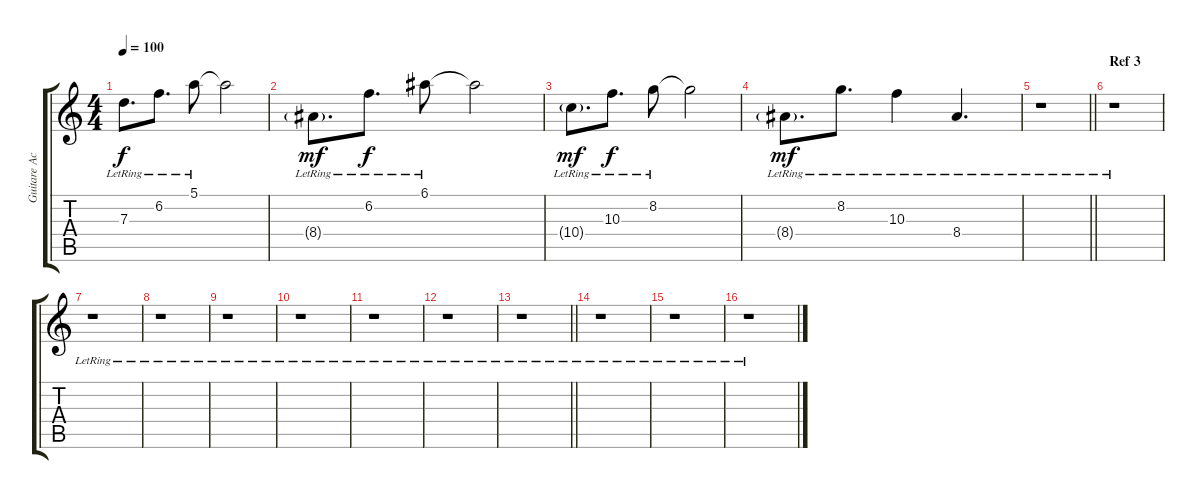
\track ("Guitare Ac." "Guitare Ac") {instrument acousticguitarsteel}
\staff {score tabs}
\tuning (E4 B3 G3 D3 A2 E2) {hide}
\ts (4 4)
\tempo 100
\clef g2
\ks c
7.3{lr}.8{d dy f} 6.2{lr}.8{d} 5.1{lr}.8 5.1{t}.2 |
8.4{g lr}.8{d dy mf} 6.2{lr}.8{d dy f} 6.1{lr}.8 6.1{t}.2 |
10.4{g lr}.8{d dy mf} 10.3{lr}.8{d dy f} 8.2{lr}.8 8.2{t}.2 |
8.4{g lr}.8{d dy mf} 8.2{lr}.8{d} 10.3{lr}.4 8.4{lr}.4{d} |
\barLineRight lightlight
r.1 |
\section ("" "Ref 3")
r.1 |
r.1 |
r.1 |
r.1 |
r.1 |
r.1 |
r.1 |
\barLineRight lightlight
r.1 |
r.1 |
r.1 |
r.1
